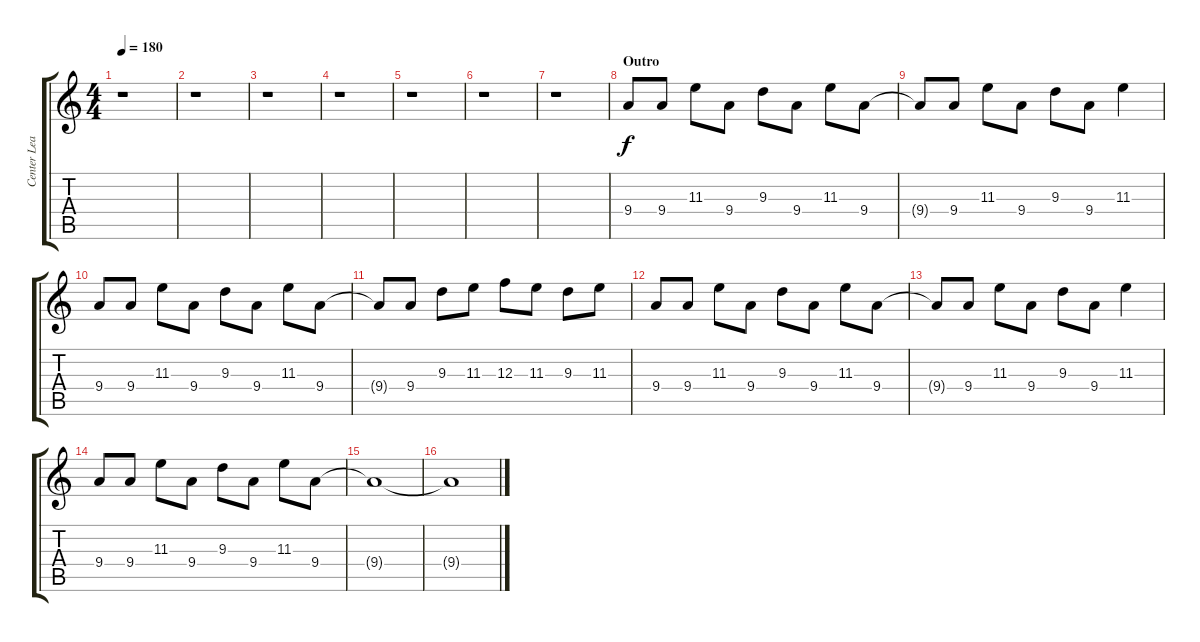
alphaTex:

\track ("Center Lead 1" "Center Lea") {instrument overdrivenguitar}
\staff {score tabs}
\tuning (D4 A3 F3 C3 G2 C2) {hide}
\ts (4 4)
\tempo 180
\clef g2
\ks aminor
r.1{dy f} |
r.1 |
r.1 |
r.1 |
r.1 |
r.1 |
r.1 |
\section ("" "Outro")
9.4.8 9.4.8 11.3.8 9.4.8 9.3.8 9.4.8 11.3.8 9.4.8 |
9.4{t}.8 9.4.8 11.3.8 9.4.8 9.3.8 9.4.8 11.3.4 |
9.4.8 9.4.8 11.3.8 9.4.8 9.3.8 9.4.8 11.3.8 9.4.8 |
9.4{t}.8 9.4.8 9.3.8 11.3.8 12.3.8 11.3.8 9.3.8 11.3.8 |
9.4.8 9.4.8 11.3.8 9.4.8 9.3.8 9.4.8 11.3.8 9.4.8 |
9.4{t}.8 9.4.8 11.3.8 9.4.8 9.3.8 9.4.8 11.3.4 |
9.4.8 9.4.8 11.3.8 9.4.8 9.3.8 9.4.8 11.3.8 9.4.8 |
9.4{t}.1 |
9.4{t}.1
